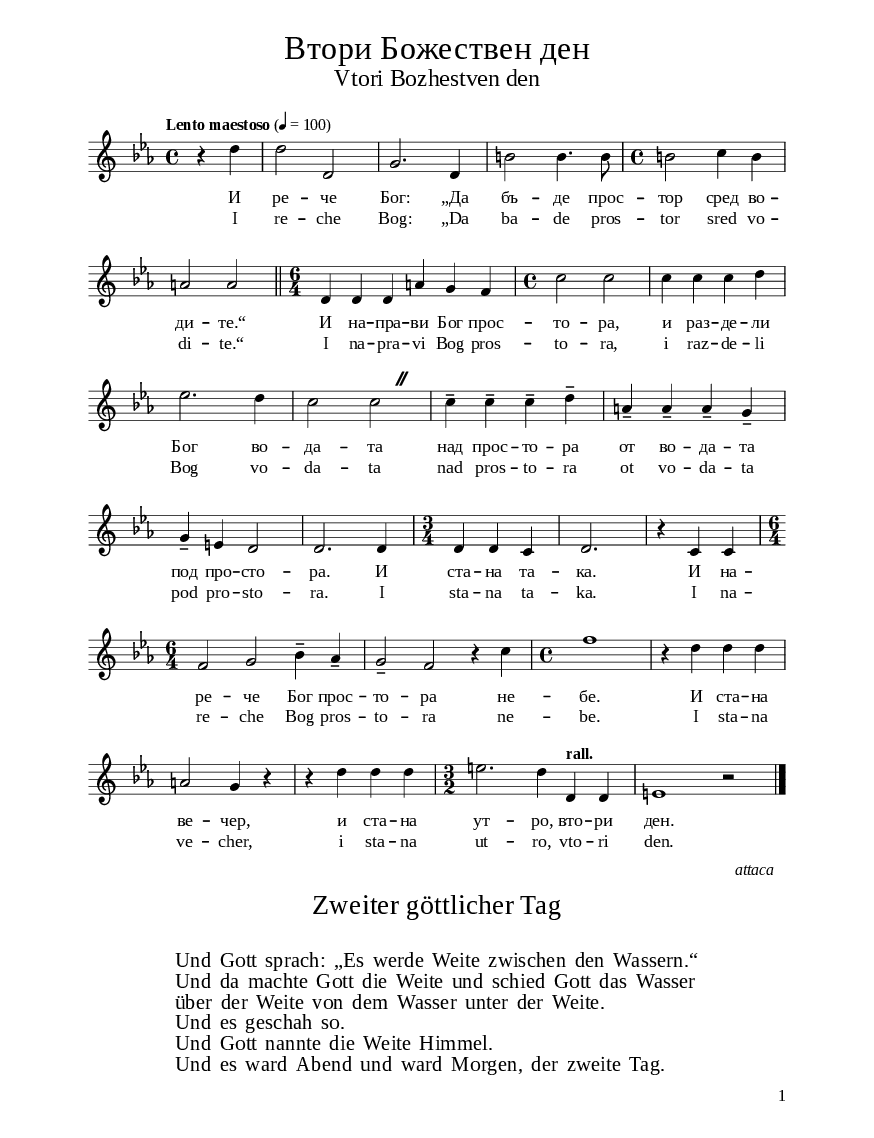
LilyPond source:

\version "2.24.0"

% include paper part and global functions
\include "include/globals.ily"

\bookpart {
  \label #'ref192
  \tocItem \markup "     Втори Божествен ден – Vtori Bozhestven den"
  \include "include/bookpart-paper.ily"
  \score {
    \include "include/score-layout.ily"

    \new Voice \absolute {
      \clef treble
      \key c \minor
      \time 4/4
      \tempoFunc "Lento maestoso" 4 "100"
      \autoBeamOff
      \partial 2 r4 d''4 | % 2
      d''2 d'2 | % 3
      g'2. d'4 | % 4
      b'2 b'4. b'8 | % 5
      \time 4/4 b'2 c''4 b'4 \break | % 6
      a'2 a'2 \bar "||"
      | % 7
      \time 6/4  | % 7
      d'4 d'4 d'4 a'4 g'4
      f'4 | % 8
      \time 4/4  | % 8
      c''2 c''2 | % 9
      c''4 c''4 c''4 d''4 \break|
      es''2. d''4  | % 11
      c''2 c''2^\markup { "     " \musicglyph "scripts.caesura.straight" } | % 12
      c''4 -- c''4 -- c''4 -- d''4
      -- | % 13
      a'4 -- a'4 -- a'4 -- g'4 -- \break | % 14
      g'4 -- e'4 d'2 | % 15
      d'2. d'4  | % 16
      \time 3/4  | % 16
      d'4 d'4 c'4 | % 17
      d'2. | % 18
      r4 c'4 c'4 | % 19
      \time 6/4  | % 19
      f'2 g'2 bes'4 -- as'4 -- |

      g'2 -- f'2 r4 c''4 | % 21
      \time 4/4  | % 21
      f''1  | % 22
      r4 d''4 d''4 d''4 \break | % 23
      a'2 g'4 r4 | % 24
      r4 d''4 d''4 d''4 | % 25
      \time 3/2  | % 25
      e''2. d''4 d'4 ^\markup{ \bold {rall.} }
      d'4 | % 26
      e'1 r2 \bar "|."
    }

    \addlyrics {
      И
      ре -- че Бог: „Да бъ -- де прос --
      тор сред во -- ди -- те.“ И на --
      пра -- ви Бог прос -- то -- ра, и
      раз -- де -- ли Бог во -- да -- та
      над прос -- то -- ра от во -- да --
      та под про -- сто -- ра. И ста --
      на та -- ка. И на -- ре -- че Бог
      прос -- то -- ра не -- бе. И ста --
      на ве -- чер, и ста -- на ут -- ро,
      вто -- ри ден.}
      \addlyrics {
          I
        re -- che Bog: „Da ba -- de pros --
        tor sred vo -- di -- te.“ I na --
        pra -- vi Bog pros -- to -- ra, i
        raz -- de -- li Bog vo -- da -- ta
        nad pros -- to -- ra ot vo -- da --
        ta pod pro -- sto -- ra. I sta --
        na ta -- ka. I na -- re -- che Bog
        pros -- to -- ra ne -- be. I sta --
        na ve -- cher, i sta -- na ut -- ro,
        vto -- ri den.}

        \header {
          title = \titleFunc "Втори Божествен ден" "Vtori Bozhestven den"
        }

        \midi{}

      } % score

      \markup \raise #2.8 \override #'(baseline-skip . 2) {
        \column {
          \fill-line \italic { "" "" \concat {"attaca" "   " }}
        }
      }

      % include foreign translation(s) of the song
      \version "2.24.0"

\markup \fill-line { \fontsize #deTitleFontSize "Zweiter göttlicher Tag" }
\markup \null
\markup \null
\markup \fontsize #deCoupletFontSize {
  \hspace #7
  \override #`(baseline-skip . ,deCoupletBaselineSkip)

  \column {


    \line { " " }

  \line { " "Und Gott sprach: „Es werde Weite zwischen den Wassern.“ }
  \line { " " Und da machte Gott die Weite und schied Gott das Wasser}
  \line { " "über der Weite von dem Wasser unter der Weite.}
  \line { " "Und es geschah so.}
  \line { " "Und Gott nannte die Weite Himmel.  }
  \line { " "Und es ward Abend und ward Morgen, der zweite Tag.}

  }
}


    } % bookpart

    % Più mosso
    %
